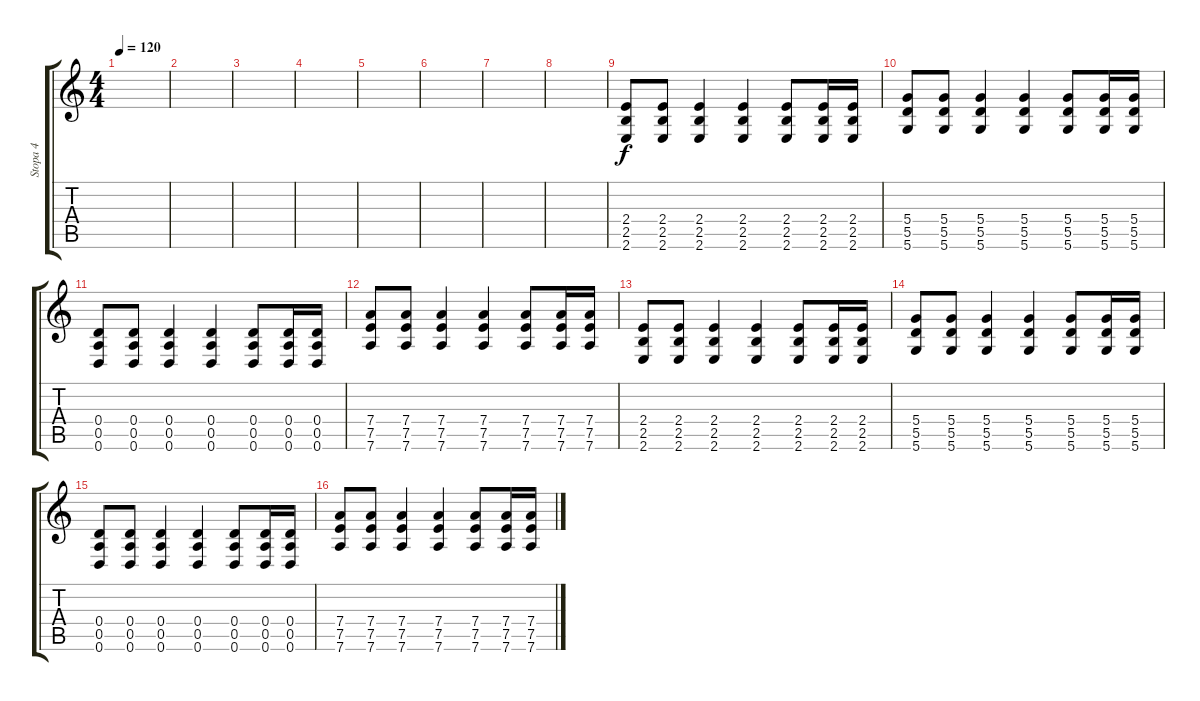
\track ("Stopa 4" "Stopa 4") {instrument overdrivenguitar}
\staff {score tabs}
\tuning (E4 B3 G3 D3 A2 D2) {hide}
\ts (4 4)
\tempo 120
\clef g2
\ks c
|
|
|
|
|
|
|
|
(2.4 2.5 2.6).8 (2.4 2.5 2.6).8 (2.4 2.5 2.6).4 (2.4 2.5 2.6).4 (2.4 2.5 2.6).8 (2.4 2.5 2.6).16 (2.4 2.5 2.6).16 |
(5.4 5.5 5.6).8 (5.4 5.5 5.6).8 (5.4 5.5 5.6).4 (5.4 5.5 5.6).4 (5.4 5.5 5.6).8 (5.4 5.5 5.6).16 (5.4 5.5 5.6).16 |
(0.4 0.5 0.6).8 (0.4 0.5 0.6).8 (0.4 0.5 0.6).4 (0.4 0.5 0.6).4 (0.4 0.5 0.6).8 (0.4 0.5 0.6).16 (0.4 0.5 0.6).16 |
(7.4 7.5 7.6).8 (7.4 7.5 7.6).8 (7.4 7.5 7.6).4 (7.4 7.5 7.6).4 (7.4 7.5 7.6).8 (7.4 7.5 7.6).16 (7.4 7.5 7.6).16 |
(2.4 2.5 2.6).8 (2.4 2.5 2.6).8 (2.4 2.5 2.6).4 (2.4 2.5 2.6).4 (2.4 2.5 2.6).8 (2.4 2.5 2.6).16 (2.4 2.5 2.6).16 |
(5.4 5.5 5.6).8 (5.4 5.5 5.6).8 (5.4 5.5 5.6).4 (5.4 5.5 5.6).4 (5.4 5.5 5.6).8 (5.4 5.5 5.6).16 (5.4 5.5 5.6).16 |
(0.4 0.5 0.6).8 (0.4 0.5 0.6).8 (0.4 0.5 0.6).4 (0.4 0.5 0.6).4 (0.4 0.5 0.6).8 (0.4 0.5 0.6).16 (0.4 0.5 0.6).16 |
(7.4 7.5 7.6).8 (7.4 7.5 7.6).8 (7.4 7.5 7.6).4 (7.4 7.5 7.6).4 (7.4 7.5 7.6).8 (7.4 7.5 7.6).16 (7.4 7.5 7.6).16
